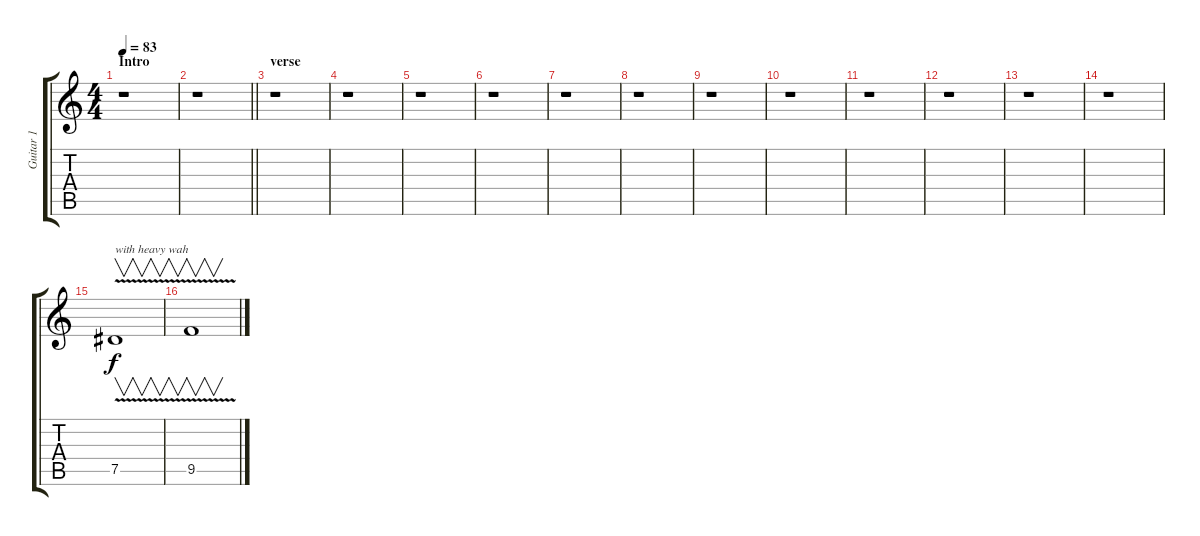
\track ("Guitar 1" "Guitar 1") {instrument overdrivenguitar}
\staff {score tabs}
\tuning (Eb4 Bb3 Gb3 Db3 Ab2 Eb2) {hide}
\ts (4 4)
\section ("" "Intro")
\tempo 83
\clef g2
\ks c
r.1{dy f instrument overdrivenguitar} |
\barLineRight lightlight
r.1 |
\section ("" "verse")
r.1 |
r.1 |
r.1 |
r.1 |
r.1 |
r.1 |
r.1 |
r.1 |
r.1 |
r.1 |
r.1 |
r.1 |
7.5{v}.1{v txt "with heavy wah"} |
9.5{v}.1{v}
